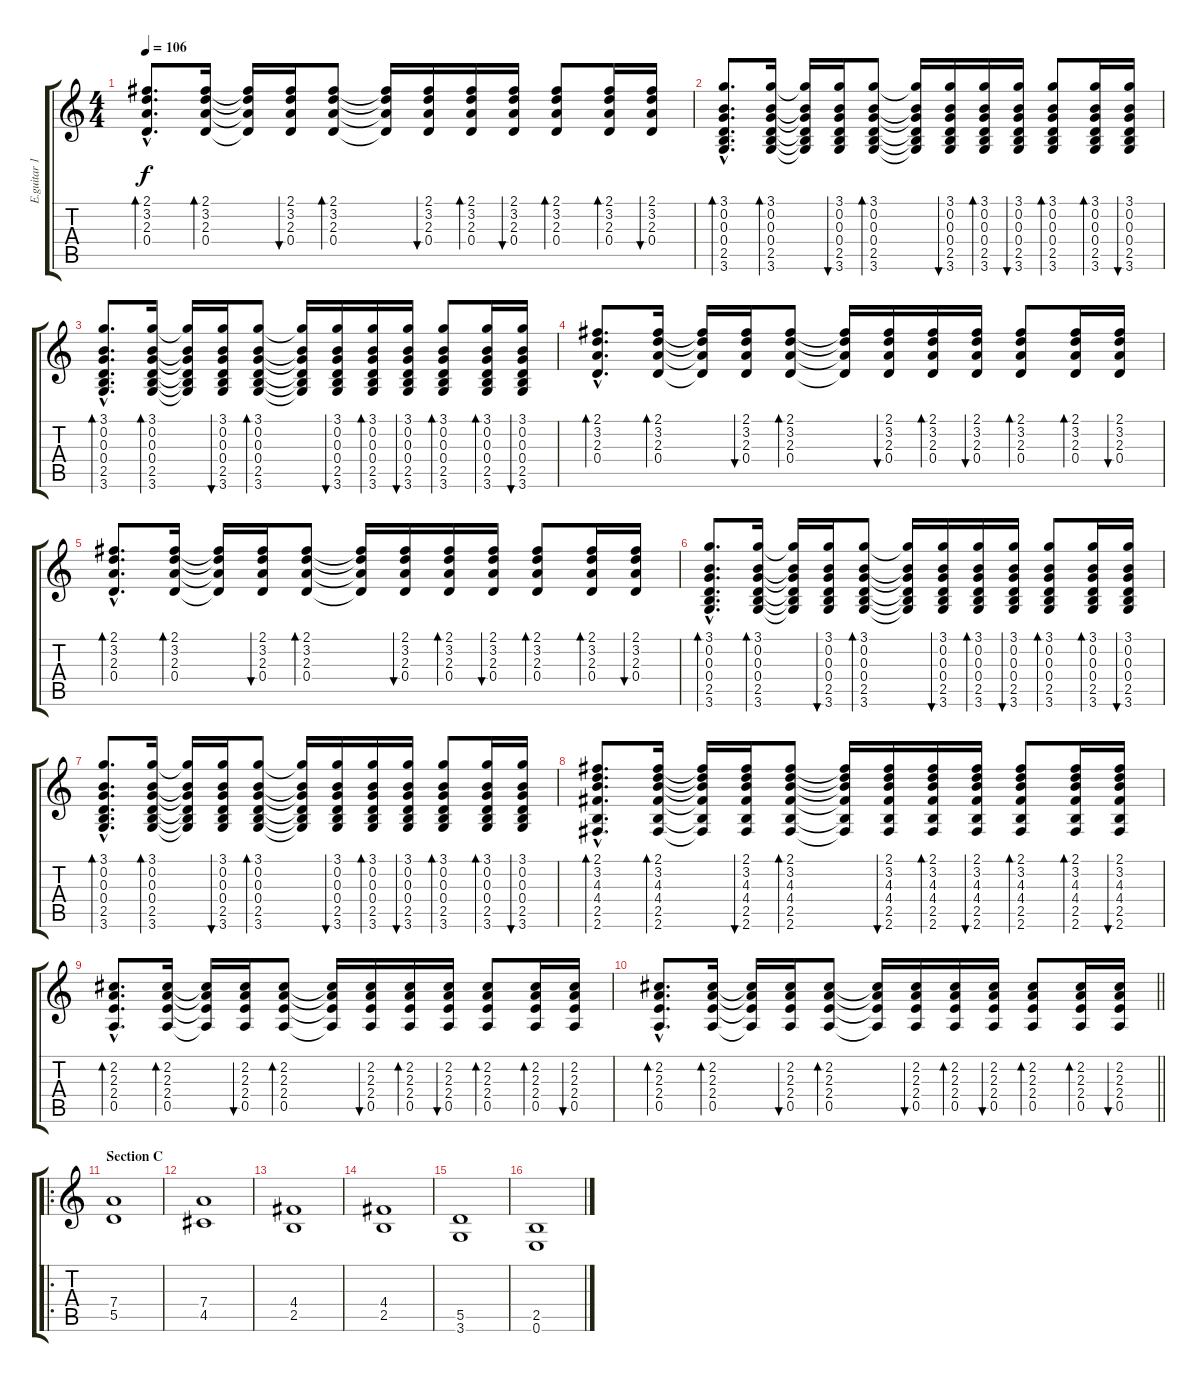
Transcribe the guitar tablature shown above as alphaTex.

\track ("E.guitar 1" "E.guitar 1") {instrument distortionguitar}
\staff {score tabs}
\tuning (E4 B3 G3 D3 A2 E2) {hide}
\ts (4 4)
\tempo 106
\clef g2
\ks c
(2.1{hac} 3.2{hac} 2.3{hac} 0.4{hac}).8{d bd 60 dy f} (2.1 3.2 2.3 0.4).16{bd 60} (2.1{t} 3.2{t} 2.3{t} 0.4{t}).16 (2.1 3.2 2.3 0.4).16{bu 30} (2.1 3.2 2.3 0.4).8{bd 60} (2.1{t} 3.2{t} 2.3{t} 0.4{t}).16 (2.1 3.2 2.3 0.4).16{bu 30} (2.1 3.2 2.3 0.4).16{bd 30} (2.1 3.2 2.3 0.4).16{bu 30} (2.1 3.2 2.3 0.4).8{bd 60} (2.1 3.2 2.3 0.4).16{bd 30} (2.1 3.2 2.3 0.4).16{bu 30} |
(3.1{hac} 0.2{hac} 0.3{hac} 0.4{hac} 2.5{hac} 3.6{hac}).8{d bd 60} (3.1 0.2 0.3 0.4 2.5 3.6).16{bd 60} (3.1{t} 0.2{t} 0.3{t} 0.4{t} 2.5{t} 3.6{t}).16 (3.1 0.2 0.3 0.4 2.5 3.6).16{bu 30} (3.1 0.2 0.3 0.4 2.5 3.6).8{bd 60} (3.1{t} 0.2{t} 0.3{t} 0.4{t} 2.5{t} 3.6{t}).16 (3.1 0.2 0.3 0.4 2.5 3.6).16{bu 30} (3.1 0.2 0.3 0.4 2.5 3.6).16{bd 30} (3.1 0.2 0.3 0.4 2.5 3.6).16{bu 30} (3.1 0.2 0.3 0.4 2.5 3.6).8{bd 60} (3.1 0.2 0.3 0.4 2.5 3.6).16{bd 30} (3.1 0.2 0.3 0.4 2.5 3.6).16{bu 30} |
(3.1{hac} 0.2{hac} 0.3{hac} 0.4{hac} 2.5{hac} 3.6{hac}).8{d bd 60} (3.1 0.2 0.3 0.4 2.5 3.6).16{bd 60} (3.1{t} 0.2{t} 0.3{t} 0.4{t} 2.5{t} 3.6{t}).16 (3.1 0.2 0.3 0.4 2.5 3.6).16{bu 30} (3.1 0.2 0.3 0.4 2.5 3.6).8{bd 60} (3.1{t} 0.2{t} 0.3{t} 0.4{t} 2.5{t} 3.6{t}).16 (3.1 0.2 0.3 0.4 2.5 3.6).16{bu 30} (3.1 0.2 0.3 0.4 2.5 3.6).16{bd 30} (3.1 0.2 0.3 0.4 2.5 3.6).16{bu 30} (3.1 0.2 0.3 0.4 2.5 3.6).8{bd 60} (3.1 0.2 0.3 0.4 2.5 3.6).16{bd 30} (3.1 0.2 0.3 0.4 2.5 3.6).16{bu 30} |
(2.1{hac} 3.2{hac} 2.3{hac} 0.4{hac}).8{d bd 60} (2.1 3.2 2.3 0.4).16{bd 60} (2.1{t} 3.2{t} 2.3{t} 0.4{t}).16 (2.1 3.2 2.3 0.4).16{bu 30} (2.1 3.2 2.3 0.4).8{bd 60} (2.1{t} 3.2{t} 2.3{t} 0.4{t}).16 (2.1 3.2 2.3 0.4).16{bu 30} (2.1 3.2 2.3 0.4).16{bd 30} (2.1 3.2 2.3 0.4).16{bu 30} (2.1 3.2 2.3 0.4).8{bd 60} (2.1 3.2 2.3 0.4).16{bd 30} (2.1 3.2 2.3 0.4).16{bu 30} |
(2.1{hac} 3.2{hac} 2.3{hac} 0.4{hac}).8{d bd 60} (2.1 3.2 2.3 0.4).16{bd 60} (2.1{t} 3.2{t} 2.3{t} 0.4{t}).16 (2.1 3.2 2.3 0.4).16{bu 30} (2.1 3.2 2.3 0.4).8{bd 60} (2.1{t} 3.2{t} 2.3{t} 0.4{t}).16 (2.1 3.2 2.3 0.4).16{bu 30} (2.1 3.2 2.3 0.4).16{bd 30} (2.1 3.2 2.3 0.4).16{bu 30} (2.1 3.2 2.3 0.4).8{bd 60} (2.1 3.2 2.3 0.4).16{bd 30} (2.1 3.2 2.3 0.4).16{bu 30} |
(3.1{hac} 0.2{hac} 0.3{hac} 0.4{hac} 2.5{hac} 3.6{hac}).8{d bd 60} (3.1 0.2 0.3 0.4 2.5 3.6).16{bd 60} (3.1{t} 0.2{t} 0.3{t} 0.4{t} 2.5{t} 3.6{t}).16 (3.1 0.2 0.3 0.4 2.5 3.6).16{bu 30} (3.1 0.2 0.3 0.4 2.5 3.6).8{bd 60} (3.1{t} 0.2{t} 0.3{t} 0.4{t} 2.5{t} 3.6{t}).16 (3.1 0.2 0.3 0.4 2.5 3.6).16{bu 30} (3.1 0.2 0.3 0.4 2.5 3.6).16{bd 30} (3.1 0.2 0.3 0.4 2.5 3.6).16{bu 30} (3.1 0.2 0.3 0.4 2.5 3.6).8{bd 60} (3.1 0.2 0.3 0.4 2.5 3.6).16{bd 30} (3.1 0.2 0.3 0.4 2.5 3.6).16{bu 30} |
(3.1{hac} 0.2{hac} 0.3{hac} 0.4{hac} 2.5{hac} 3.6{hac}).8{d bd 60} (3.1 0.2 0.3 0.4 2.5 3.6).16{bd 60} (3.1{t} 0.2{t} 0.3{t} 0.4{t} 2.5{t} 3.6{t}).16 (3.1 0.2 0.3 0.4 2.5 3.6).16{bu 30} (3.1 0.2 0.3 0.4 2.5 3.6).8{bd 60} (3.1{t} 0.2{t} 0.3{t} 0.4{t} 2.5{t} 3.6{t}).16 (3.1 0.2 0.3 0.4 2.5 3.6).16{bu 30} (3.1 0.2 0.3 0.4 2.5 3.6).16{bd 30} (3.1 0.2 0.3 0.4 2.5 3.6).16{bu 30} (3.1 0.2 0.3 0.4 2.5 3.6).8{bd 60} (3.1 0.2 0.3 0.4 2.5 3.6).16{bd 30} (3.1 0.2 0.3 0.4 2.5 3.6).16{bu 30} |
(2.1{hac} 3.2{hac} 4.3{hac} 4.4{hac} 2.5{hac} 2.6{hac}).8{d bd 60} (2.1 3.2 4.3 4.4 2.5 2.6).16{bd 60} (2.1{t} 3.2{t} 4.3{t} 4.4{t} 2.5{t} 2.6{t}).16 (2.1 3.2 4.3 4.4 2.5 2.6).16{bu 30} (2.1 3.2 4.3 4.4 2.5 2.6).8{bd 60} (2.1{t} 3.2{t} 4.3{t} 4.4{t} 2.5{t} 2.6{t}).16 (2.1 3.2 4.3 4.4 2.5 2.6).16{bu 30} (2.1 3.2 4.3 4.4 2.5 2.6).16{bd 30} (2.1 3.2 4.3 4.4 2.5 2.6).16{bu 30} (2.1 3.2 4.3 4.4 2.5 2.6).8{bd 60} (2.1 3.2 4.3 4.4 2.5 2.6).16{bd 30} (2.1 3.2 4.3 4.4 2.5 2.6).16{bu 30} |
(2.2{hac} 2.3{hac} 2.4{hac} 0.5{hac}).8{d bd 60} (2.2 2.3 2.4 0.5).16{bd 60} (2.2{t} 2.3{t} 2.4{t} 0.5{t}).16 (2.2 2.3 2.4 0.5).16{bu 30} (2.2 2.3 2.4 0.5).8{bd 60} (2.2{t} 2.3{t} 2.4{t} 0.5{t}).16 (2.2 2.3 2.4 0.5).16{bu 30} (2.2 2.3 2.4 0.5).16{bd 30} (2.2 2.3 2.4 0.5).16{bu 30} (2.2 2.3 2.4 0.5).8{bd 60} (2.2 2.3 2.4 0.5).16{bd 30} (2.2 2.3 2.4 0.5).16{bu 30} |
\barLineRight lightlight
(2.2{hac} 2.3{hac} 2.4{hac} 0.5{hac}).8{d bd 60} (2.2 2.3 2.4 0.5).16{bd 60} (2.2{t} 2.3{t} 2.4{t} 0.5{t}).16 (2.2 2.3 2.4 0.5).16{bu 30} (2.2 2.3 2.4 0.5).8{bd 60} (2.2{t} 2.3{t} 2.4{t} 0.5{t}).16 (2.2 2.3 2.4 0.5).16{bu 30} (2.2 2.3 2.4 0.5).16{bd 30} (2.2 2.3 2.4 0.5).16{bu 30} (2.2 2.3 2.4 0.5).8{bd 60} (2.2 2.3 2.4 0.5).16{bd 30} (2.2 2.3 2.4 0.5).16{bu 30} |
\ro
\section ("" "Section C")
(7.4 5.5).1 |
(7.4 4.5).1 |
(4.4 2.5).1 |
(4.4 2.5).1 |
(5.5 3.6).1 |
(2.5 0.6).1
